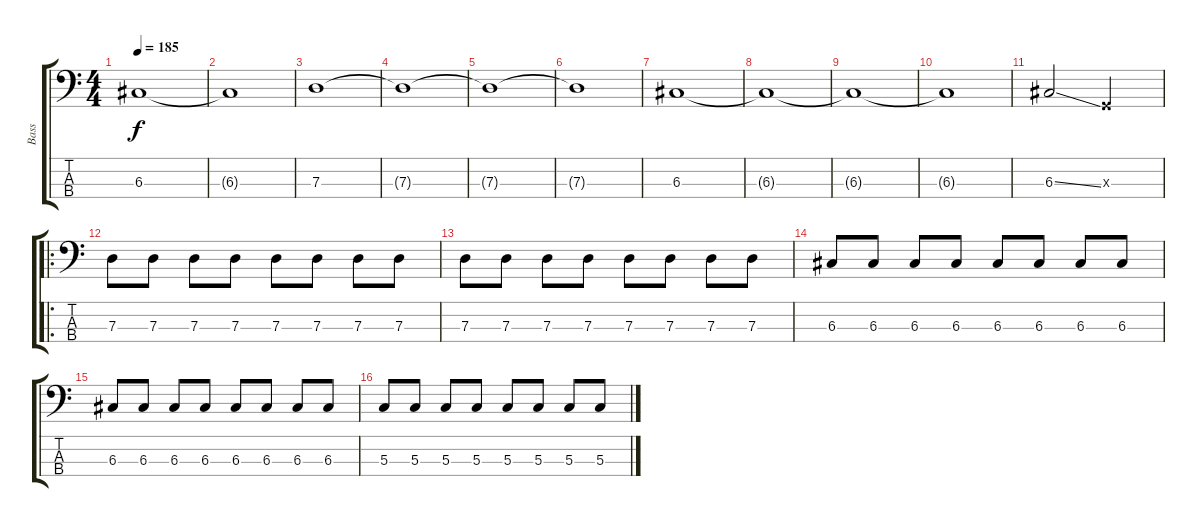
\track ("Bass" "Bass") {instrument electricbasspick}
\staff {score tabs}
\tuning (F2 C2 G1 D1) {hide}
\ts (4 4)
\tempo 185
\clef f4
\ks c
6.3{t}.1{dy f} |
6.3{t}.1 |
7.3.1 |
7.3{t}.1 |
7.3{t}.1 |
7.3{t}.1 |
6.3.1 |
6.3{t}.1 |
6.3{t}.1 |
6.3{t}.1 |
6.3{ss}.2 0.3{x}.2 |
\ro
7.3.8 7.3.8 7.3.8 7.3.8 7.3.8 7.3.8 7.3.8 7.3.8 |
7.3.8 7.3.8 7.3.8 7.3.8 7.3.8 7.3.8 7.3.8 7.3.8 |
6.3.8 6.3.8 6.3.8 6.3.8 6.3.8 6.3.8 6.3.8 6.3.8 |
6.3.8 6.3.8 6.3.8 6.3.8 6.3.8 6.3.8 6.3.8 6.3.8 |
5.3.8 5.3.8 5.3.8 5.3.8 5.3.8 5.3.8 5.3.8 5.3.8
